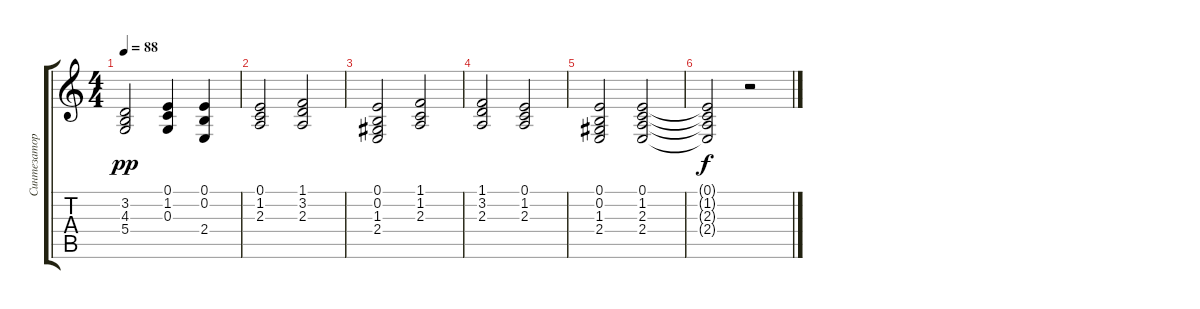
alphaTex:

\track ("Синтезатор" "Синтезатор") {instrument honkytonkpiano}
\staff {score tabs}
\tuning (E4 B3 G3 D3 A2 E2) {hide}
\ts (4 4)
\tempo 88
\clef g2
\ks c
(3.2 4.3 5.4).2{dy pp} (0.1 1.2 0.3).4 (0.1 0.2 2.4).4 |
(0.1 1.2 2.3).2 (1.1 3.2 2.3).2 |
(0.1 0.2 1.3 2.4).2 (1.1 1.2 2.3).2 |
(1.1 3.2 2.3).2 (0.1 1.2 2.3).2 |
(0.1 0.2 1.3 2.4).2 (0.1 1.2 2.3 2.4).2 |
(0.1{t} 1.2{t} 2.3{t} 2.4{t}).2{dy f} r.2
